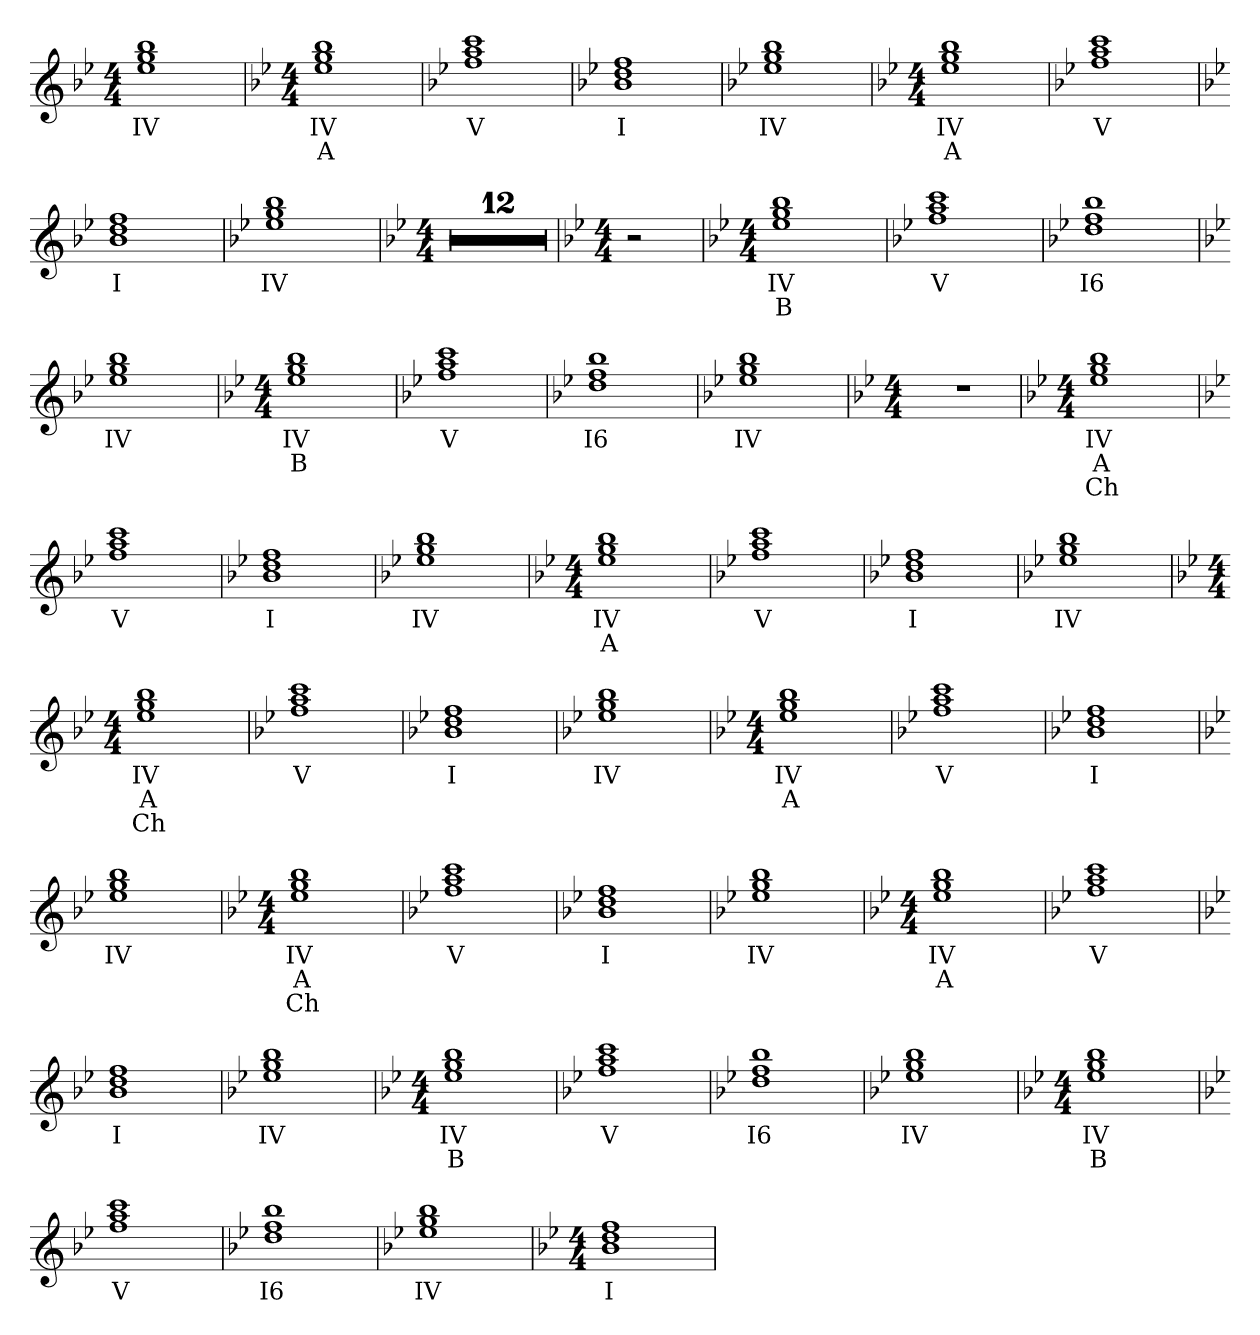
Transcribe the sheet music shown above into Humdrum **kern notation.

**kern	**text	**text	**text
*part1	*part1	*part1	*part1
*staff1	*staff1	*staff1	*staff1
*k[b-e-]	*	*	*
*B-:	*	*	*
*M4/4	*	*	*
=	=	=	=
1ee- 1gg 1bb-	IV	.	.
=	=	=	=
*k[b-e-]	*	*	*
*B-:	*	*	*
*M4/4	*	*	*
1ee- 1gg 1bb-	IV	A	.
=	=	=	=
*k[b-e-]	*	*	*
*B-:	*	*	*
1ff 1aa 1ccc	V	.	.
=	=	=	=
*k[b-e-]	*	*	*
*B-:	*	*	*
1b- 1dd 1ff	I	.	.
=	=	=	=
*k[b-e-]	*	*	*
*B-:	*	*	*
1ee- 1gg 1bb-	IV	.	.
=	=	=	=
*k[b-e-]	*	*	*
*B-:	*	*	*
*M4/4	*	*	*
1ee- 1gg 1bb-	IV	A	.
=	=	=	=
*k[b-e-]	*	*	*
*B-:	*	*	*
1ff 1aa 1ccc	V	.	.
=	=	=	=
*k[b-e-]	*	*	*
*B-:	*	*	*
1b- 1dd 1ff	I	.	.
=	=	=	=
*k[b-e-]	*	*	*
*B-:	*	*	*
1ee- 1gg 1bb-	IV	.	.
=	=	=	=
*k[b-e-]	*	*	*
*B-:	*	*	*
*M4/4	*	*	*
1r	.	.	.
=	=	=	=
*k[b-e-]	*	*	*
*B-:	*	*	*
*M4/4	*	*	*
1r	.	.	.
=	=	=	=
*k[b-e-]	*	*	*
*B-:	*	*	*
*M4/4	*	*	*
1r	.	.	.
=	=	=	=
*k[b-e-]	*	*	*
*B-:	*	*	*
*M4/4	*	*	*
1r	.	.	.
=	=	=	=
*k[b-e-]	*	*	*
*B-:	*	*	*
*M4/4	*	*	*
1r	.	.	.
=	=	=	=
*k[b-e-]	*	*	*
*B-:	*	*	*
*M4/4	*	*	*
1r	.	.	.
=	=	=	=
*k[b-e-]	*	*	*
*B-:	*	*	*
*M4/4	*	*	*
1r	.	.	.
=	=	=	=
*k[b-e-]	*	*	*
*B-:	*	*	*
*M4/4	*	*	*
1r	.	.	.
=	=	=	=
*k[b-e-]	*	*	*
*B-:	*	*	*
*M4/4	*	*	*
1r	.	.	.
=	=	=	=
*k[b-e-]	*	*	*
*B-:	*	*	*
*M4/4	*	*	*
1r	.	.	.
=	=	=	=
*k[b-e-]	*	*	*
*B-:	*	*	*
*M4/4	*	*	*
1r	.	.	.
=	=	=	=
*k[b-e-]	*	*	*
*B-:	*	*	*
*M4/4	*	*	*
1r	.	.	.
=	=	=	=
*k[b-e-]	*	*	*
*B-:	*	*	*
*M4/4	*	*	*
2r	.	.	.
=	=	=	=
*k[b-e-]	*	*	*
*B-:	*	*	*
*M4/4	*	*	*
1ee- 1gg 1bb-	IV	B	.
=	=	=	=
*k[b-e-]	*	*	*
*B-:	*	*	*
1ff 1aa 1ccc	V	.	.
=	=	=	=
*k[b-e-]	*	*	*
*B-:	*	*	*
1dd 1ff 1bb-	I6	.	.
=	=	=	=
*k[b-e-]	*	*	*
*B-:	*	*	*
1ee- 1gg 1bb-	IV	.	.
=	=	=	=
*k[b-e-]	*	*	*
*B-:	*	*	*
*M4/4	*	*	*
1ee- 1gg 1bb-	IV	B	.
=	=	=	=
*k[b-e-]	*	*	*
*B-:	*	*	*
1ff 1aa 1ccc	V	.	.
=	=	=	=
*k[b-e-]	*	*	*
*B-:	*	*	*
1dd 1ff 1bb-	I6	.	.
=	=	=	=
*k[b-e-]	*	*	*
*B-:	*	*	*
1ee- 1gg 1bb-	IV	.	.
=	=	=	=
*k[b-e-]	*	*	*
*B-:	*	*	*
*M4/4	*	*	*
1r	.	.	.
=	=	=	=
*k[b-e-]	*	*	*
*B-:	*	*	*
*M4/4	*	*	*
1ee- 1gg 1bb-	IV	A	Ch
=	=	=	=
*k[b-e-]	*	*	*
*B-:	*	*	*
1ff 1aa 1ccc	V	.	.
=	=	=	=
*k[b-e-]	*	*	*
*B-:	*	*	*
1b- 1dd 1ff	I	.	.
=	=	=	=
*k[b-e-]	*	*	*
*B-:	*	*	*
1ee- 1gg 1bb-	IV	.	.
=	=	=	=
*k[b-e-]	*	*	*
*B-:	*	*	*
*M4/4	*	*	*
1ee- 1gg 1bb-	IV	A	.
=	=	=	=
*k[b-e-]	*	*	*
*B-:	*	*	*
1ff 1aa 1ccc	V	.	.
=	=	=	=
*k[b-e-]	*	*	*
*B-:	*	*	*
1b- 1dd 1ff	I	.	.
=	=	=	=
*k[b-e-]	*	*	*
*B-:	*	*	*
1ee- 1gg 1bb-	IV	.	.
=	=	=	=
*k[b-e-]	*	*	*
*B-:	*	*	*
*M4/4	*	*	*
1ee- 1gg 1bb-	IV	A	Ch
=	=	=	=
*k[b-e-]	*	*	*
*B-:	*	*	*
1ff 1aa 1ccc	V	.	.
=	=	=	=
*k[b-e-]	*	*	*
*B-:	*	*	*
1b- 1dd 1ff	I	.	.
=	=	=	=
*k[b-e-]	*	*	*
*B-:	*	*	*
1ee- 1gg 1bb-	IV	.	.
=	=	=	=
*k[b-e-]	*	*	*
*B-:	*	*	*
*M4/4	*	*	*
1ee- 1gg 1bb-	IV	A	.
=	=	=	=
*k[b-e-]	*	*	*
*B-:	*	*	*
1ff 1aa 1ccc	V	.	.
=	=	=	=
*k[b-e-]	*	*	*
*B-:	*	*	*
1b- 1dd 1ff	I	.	.
=	=	=	=
*k[b-e-]	*	*	*
*B-:	*	*	*
1ee- 1gg 1bb-	IV	.	.
=	=	=	=
*k[b-e-]	*	*	*
*B-:	*	*	*
*M4/4	*	*	*
1ee- 1gg 1bb-	IV	A	Ch
=	=	=	=
*k[b-e-]	*	*	*
*B-:	*	*	*
1ff 1aa 1ccc	V	.	.
=	=	=	=
*k[b-e-]	*	*	*
*B-:	*	*	*
1b- 1dd 1ff	I	.	.
=	=	=	=
*k[b-e-]	*	*	*
*B-:	*	*	*
1ee- 1gg 1bb-	IV	.	.
=	=	=	=
*k[b-e-]	*	*	*
*B-:	*	*	*
*M4/4	*	*	*
1ee- 1gg 1bb-	IV	A	.
=	=	=	=
*k[b-e-]	*	*	*
*B-:	*	*	*
1ff 1aa 1ccc	V	.	.
=	=	=	=
*k[b-e-]	*	*	*
*B-:	*	*	*
1b- 1dd 1ff	I	.	.
=	=	=	=
*k[b-e-]	*	*	*
*B-:	*	*	*
1ee- 1gg 1bb-	IV	.	.
=	=	=	=
*k[b-e-]	*	*	*
*B-:	*	*	*
*M4/4	*	*	*
1ee- 1gg 1bb-	IV	B	.
=	=	=	=
*k[b-e-]	*	*	*
*B-:	*	*	*
1ff 1aa 1ccc	V	.	.
=	=	=	=
*k[b-e-]	*	*	*
*B-:	*	*	*
1dd 1ff 1bb-	I6	.	.
=	=	=	=
*k[b-e-]	*	*	*
*B-:	*	*	*
1ee- 1gg 1bb-	IV	.	.
=	=	=	=
*k[b-e-]	*	*	*
*B-:	*	*	*
*M4/4	*	*	*
1ee- 1gg 1bb-	IV	B	.
=	=	=	=
*k[b-e-]	*	*	*
*B-:	*	*	*
1ff 1aa 1ccc	V	.	.
=	=	=	=
*k[b-e-]	*	*	*
*B-:	*	*	*
1dd 1ff 1bb-	I6	.	.
=	=	=	=
*k[b-e-]	*	*	*
*B-:	*	*	*
1ee- 1gg 1bb-	IV	.	.
=	=	=	=
*k[b-e-]	*	*	*
*B-:	*	*	*
*M4/4	*	*	*
1b- 1dd 1ff	I	.	.
=	=	=	=
*-	*-	*-	*-
